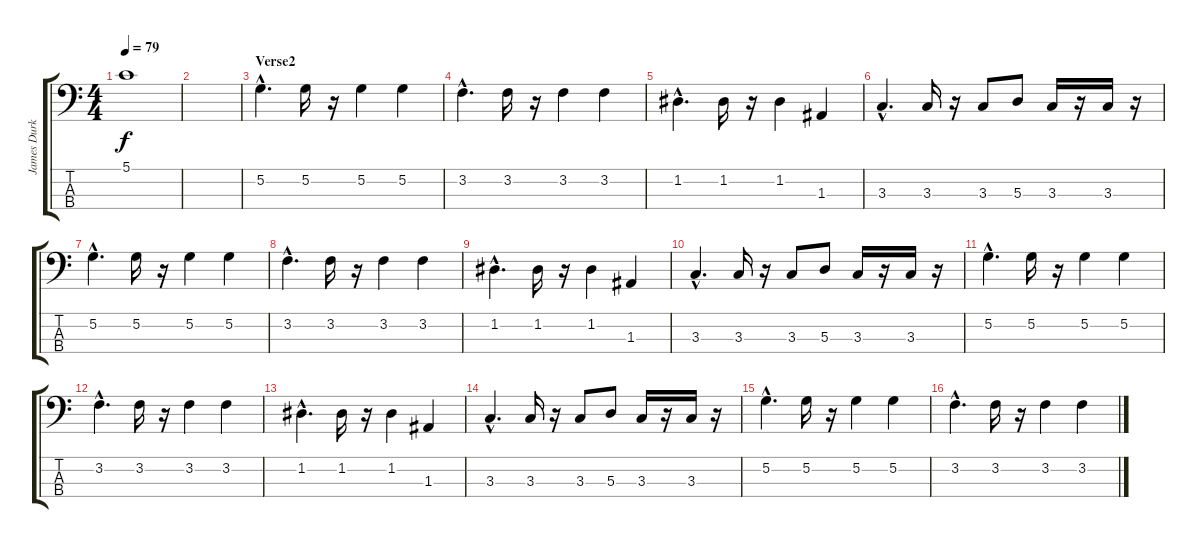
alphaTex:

\track ("James Durkin (Bass)" "James Durk") {instrument electricbasspick}
\staff {score tabs}
\tuning (G2 D2 A1 E1) {hide}
\ts (4 4)
\tempo 79
\clef f4
\ks c
5.1.1{dy f} |
|
\section ("" "Verse2")
5.2{hac}.4{d} 5.2.16 r.16 5.2.4 5.2.4 |
3.2{hac}.4{d} 3.2.16 r.16 3.2.4 3.2.4 |
1.2{hac}.4{d} 1.2.16 r.16 1.2.4 1.3.4 |
3.3{hac}.4{d} 3.3.16 r.16 3.3.8 5.3.8 3.3.16 r.16 3.3.16 r.16 |
5.2{hac}.4{d} 5.2.16 r.16 5.2.4 5.2.4 |
3.2{hac}.4{d} 3.2.16 r.16 3.2.4 3.2.4 |
1.2{hac}.4{d} 1.2.16 r.16 1.2.4 1.3.4 |
3.3{hac}.4{d} 3.3.16 r.16 3.3.8 5.3.8 3.3.16 r.16 3.3.16 r.16 |
5.2{hac}.4{d} 5.2.16 r.16 5.2.4 5.2.4 |
3.2{hac}.4{d} 3.2.16 r.16 3.2.4 3.2.4 |
1.2{hac}.4{d} 1.2.16 r.16 1.2.4 1.3.4 |
3.3{hac}.4{d} 3.3.16 r.16 3.3.8 5.3.8 3.3.16 r.16 3.3.16 r.16 |
5.2{hac}.4{d} 5.2.16 r.16 5.2.4 5.2.4 |
3.2{hac}.4{d} 3.2.16 r.16 3.2.4 3.2.4
